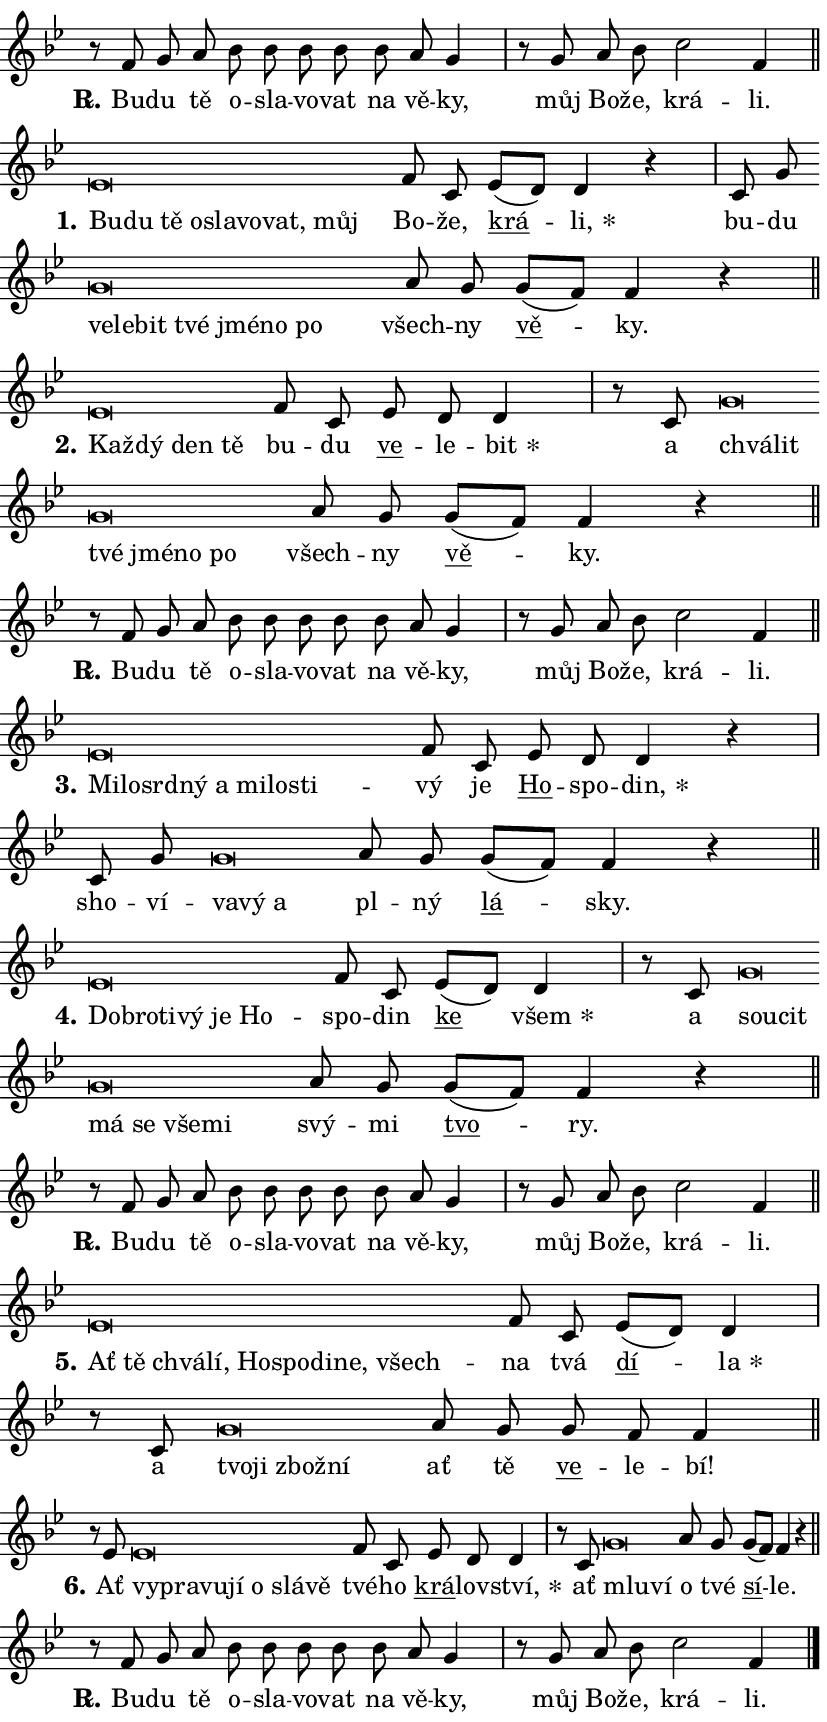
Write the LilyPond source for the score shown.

\version "2.24.0"
\header { tagline = "" }
\paper {
  indent = 0\cm
  top-margin = 0\cm
  right-margin = 0.13\cm % to fit lyric hyphens
  bottom-margin = 0\cm
  left-margin = 0\cm
  paper-width = 14\cm
  page-breaking = #ly:one-page-breaking
  system-system-spacing.basic-distance = #11
  score-system-spacing.basic-distance = #11
  ragged-last = ##f
}


%% Author: Thomas Morley
%% https://lists.gnu.org/archive/html/lilypond-user/2020-05/msg00002.html
#(define (line-position grob)
"Returns position of @var[grob} in current system:
   @code{'start}, if at first time-step
   @code{'end}, if at last time-step
   @code{'middle} otherwise
"
  (let* ((col (ly:item-get-column grob))
         (ln (ly:grob-object col 'left-neighbor))
         (rn (ly:grob-object col 'right-neighbor))
         (col-to-check-left (if (ly:grob? ln) ln col))
         (col-to-check-right (if (ly:grob? rn) rn col))
         (break-dir-left
           (and
             (ly:grob-property col-to-check-left 'non-musical #f)
             (ly:item-break-dir col-to-check-left)))
         (break-dir-right
           (and
             (ly:grob-property col-to-check-right 'non-musical #f)
             (ly:item-break-dir col-to-check-right))))
        (cond ((eqv? 1 break-dir-left) 'start)
              ((eqv? -1 break-dir-right) 'end)
              (else 'middle))))

#(define (tranparent-at-line-position vctor)
  (lambda (grob)
  "Relying on @code{line-position} select the relevant enry from @var{vctor}.
Used to determine transparency,"
    (case (line-position grob)
      ((end) (not (vector-ref vctor 0)))
      ((middle) (not (vector-ref vctor 1)))
      ((start) (not (vector-ref vctor 2))))))

noteHeadBreakVisibility =
#(define-music-function (break-visibility)(vector?)
"Makes @code{NoteHead}s transparent relying on @var{break-visibility}"
#{
  \override NoteHead.transparent =
    #(tranparent-at-line-position break-visibility)
#})

#(define delete-ledgers-for-transparent-note-heads
  (lambda (grob)
    "Reads whether a @code{NoteHead} is transparent.
If so this @code{NoteHead} is removed from @code{'note-heads} from
@var{grob}, which is supposed to be @code{LedgerLineSpanner}.
As a result ledgers are not printed for this @code{NoteHead}"
    (let* ((nhds-array (ly:grob-object grob 'note-heads))
           (nhds-list
             (if (ly:grob-array? nhds-array)
                 (ly:grob-array->list nhds-array)
                 '()))
           ;; Relies on the transparent-property being done before
           ;; Staff.LedgerLineSpanner.after-line-breaking is executed.
           ;; This is fragile ...
           (to-keep
             (remove
               (lambda (nhd)
                 (ly:grob-property nhd 'transparent #f))
               nhds-list)))
      ;; TODO find a better method to iterate over grob-arrays, similiar
      ;; to filter/remove etc for lists
      ;; For now rebuilt from scratch
      (set! (ly:grob-object grob 'note-heads)  '())
      (for-each
        (lambda (nhd)
          (ly:pointer-group-interface::add-grob grob 'note-heads nhd))
        to-keep))))

squashNotes = {
  \override NoteHead.X-extent = #'(-0.2 . 0.2)
  \override NoteHead.Y-extent = #'(-0.75 . 0)
  \override NoteHead.stencil =
    #(lambda (grob)
       (let ((pos (ly:grob-property grob 'staff-position)))
         (begin
           (if (< pos -7) (display "ERROR: Lower brevis then expected\n") (display ""))
           (if (<= pos -6) ly:text-interface::print ly:note-head::print))))
}
unSquashNotes = {
  \revert NoteHead.X-extent
  \revert NoteHead.Y-extent
  \revert NoteHead.stencil
}

hideNotes = \noteHeadBreakVisibility #begin-of-line-visible
unHideNotes = \noteHeadBreakVisibility #all-visible

% work-around for resetting accidentals
% https://lilypond.org/doc/v2.23/Documentation/notation/displaying-rhythms#unmetered-music
cadenzaMeasure = {
  \cadenzaOff
  \partial 1024 s1024
  \cadenzaOn
}

#(define-markup-command (accent layout props text) (markup?)
  "Underline accented syllable"
  (interpret-markup layout props
    #{\markup \override #'(offset . 4.3) \underline { #text }#}))

responsum = \markup \concat {
  "R" \hspace #-1.05 \path #0.1 #'((moveto 0 0.07) (lineto 0.9 0.8)) \hspace #0.05 "."
}

spaceSize = #0.6828661417322834 % exact space size for TeX Gyre Schola

\layout {
  \context {
    \Staff
    \remove "Time_signature_engraver"
    \override LedgerLineSpanner.after-line-breaking = #delete-ledgers-for-transparent-note-heads
  }
  \context {
    \Lyrics {
      \override LyricSpace.minimum-distance = \spaceSize
      \override LyricText.font-name = #"TeX Gyre Schola"
      \override LyricText.font-size = 1
      \override StanzaNumber.font-name = #"TeX Gyre Schola Bold"
      \override StanzaNumber.font-size = 1
    }
  }
  \context {
    \Score 
    \override NoteHead.text =
      #(lambda (grob) 
        (let ((pos (ly:grob-property grob 'staff-position)))
          #{\markup {
            \combine
              \halign #-0.55 \raise #(if (= pos -6) 0 0.5) \override #'(thickness . 2) \draw-line #'(3.2 . 0)
              \musicglyph "noteheads.sM1"
          }#}))
  }
}

% magnetic-lyrics.ily
%
%   written by
%     Jean Abou Samra <jean@abou-samra.fr>
%     Werner Lemberg <wl@gnu.org>
%
%   adapted by
%     Jiri Hon <jiri.hon@gmail.com>
%
% Version 2022-Apr-15

% https://www.mail-archive.com/lilypond-user@gnu.org/msg149350.html

#(define (Left_hyphen_pointer_engraver context)
   "Collect syllable-hyphen-syllable occurrences in lyrics and store
them in properties.  This engraver only looks to the left.  For
example, if the lyrics input is @code{foo -- bar}, it does the
following.

@itemize @bullet
@item
Set the @code{text} property of the @code{LyricHyphen} grob between
@q{foo} and @q{bar} to @code{foo}.

@item
Set the @code{left-hyphen} property of the @code{LyricText} grob with
text @q{foo} to the @code{LyricHyphen} grob between @q{foo} and
@q{bar}.
@end itemize

Use this auxiliary engraver in combination with the
@code{lyric-@/text::@/apply-@/magnetic-@/offset!} hook."
   (let ((hyphen #f)
         (text #f))
     (make-engraver
      (acknowledgers
       ((lyric-syllable-interface engraver grob source-engraver)
        (set! text grob)))
      (end-acknowledgers
       ((lyric-hyphen-interface engraver grob source-engraver)
        ;(when (not (grob::has-interface grob 'lyric-space-interface))
          (set! hyphen grob)));)
      ((stop-translation-timestep engraver)
       (when (and text hyphen)
         (ly:grob-set-object! text 'left-hyphen hyphen))
       (set! text #f)
       (set! hyphen #f)))))

#(define (lyric-text::apply-magnetic-offset! grob)
   "If the space between two syllables is less than the value in
property @code{LyricText@/.details@/.squash-threshold}, move the right
syllable to the left so that it gets concatenated with the left
syllable.

Use this function as a hook for
@code{LyricText@/.after-@/line-@/breaking} if the
@code{Left_@/hyphen_@/pointer_@/engraver} is active."
   (let ((hyphen (ly:grob-object grob 'left-hyphen #f)))
     (when hyphen
       (let ((left-text (ly:spanner-bound hyphen LEFT)))
         (when (grob::has-interface left-text 'lyric-syllable-interface)
           (let* ((common (ly:grob-common-refpoint grob left-text X))
                  (this-x-ext (ly:grob-extent grob common X))
                  (left-x-ext
                   (begin
                     ;; Trigger magnetism for left-text.
                     (ly:grob-property left-text 'after-line-breaking)
                     (ly:grob-extent left-text common X)))
                  ;; `delta` is the gap width between two syllables.
                  (delta (- (interval-start this-x-ext)
                            (interval-end left-x-ext)))
                  (details (ly:grob-property grob 'details))
                  (threshold (assoc-get 'squash-threshold details 0.2)))
             (when (< delta threshold)
               (let* (;; We have to manipulate the input text so that
                      ;; ligatures crossing syllable boundaries are not
                      ;; disabled.  For languages based on the Latin
                      ;; script this is essentially a beautification.
                      ;; However, for non-Western scripts it can be a
                      ;; necessity.
                      (lt (ly:grob-property left-text 'text))
                      (rt (ly:grob-property grob 'text))
                      (is-space (grob::has-interface hyphen 'lyric-space-interface))
                      (space (if is-space " " ""))
                      (extra-delta (if is-space spaceSize 0))
                      ;; Append new syllable.
                      (ltrt-space (if (and (string? lt) (string? rt))
                                (string-append lt space rt)
                                (make-concat-markup (list lt space rt))))
                      ;; Right-align `ltrt` to the right side.
                      (ltrt-space-markup (grob-interpret-markup
                               grob
                               (make-translate-markup
                                (cons (interval-length this-x-ext) 0)
                                (make-right-align-markup ltrt-space)))))
                 (begin
                   ;; Don't print `left-text`.
                   (ly:grob-set-property! left-text 'stencil #f)
                   ;; Set text and stencil (which holds all collected
                   ;; syllables so far) and shift it to the left.
                   (ly:grob-set-property! grob 'text ltrt-space)
                   (ly:grob-set-property! grob 'stencil ltrt-space-markup)
                   (ly:grob-translate-axis! grob (- (- delta extra-delta)) X))))))))))


#(define (lyric-hyphen::displace-bounds-first grob)
   ;; Make very sure this callback isn't triggered too early.
   (let ((left (ly:spanner-bound grob LEFT))
         (right (ly:spanner-bound grob RIGHT)))
     (ly:grob-property left 'after-line-breaking)
     (ly:grob-property right 'after-line-breaking)
     (ly:lyric-hyphen::print grob)))

squashThreshold = #0.4

\layout {
  \context {
    \Lyrics
    \consists #Left_hyphen_pointer_engraver
    \override LyricText.after-line-breaking =
      #lyric-text::apply-magnetic-offset!
    \override LyricHyphen.stencil = #lyric-hyphen::displace-bounds-first
    \override LyricText.details.squash-threshold = \squashThreshold
    \override LyricHyphen.minimum-distance = 0
    \override LyricHyphen.minimum-length = \squashThreshold
  }
}

squashText = \override LyricText.details.squash-threshold = 9999
unSquashText = \override LyricText.details.squash-threshold = \squashThreshold

leftText = \override LyricText.self-alignment-X = #LEFT
unLeftText = \revert LyricText.self-alignment-X

starOffset = #(lambda (grob) 
                (let ((x_offset (ly:self-alignment-interface::aligned-on-x-parent grob)))
                  (if (= x_offset 0) 0 (+ x_offset 1.2))))

star = #(define-music-function (syllable)(string?)
"Append star separator at the end of a syllable"
#{
  \once \override LyricText.X-offset = #starOffset
  \lyricmode { \markup {
    #syllable
    \override #'((font-name . "TeX Gyre Schola Bold")) \hspace #0.2 \lower #0.65 \larger "*"
  } }
#})

starAccent = #(define-music-function (syllable)(string?)
"Append star separator at the end of a syllable and make accent"
#{
  \once \override LyricText.X-offset = #starOffset
  \lyricmode { \markup {
    \accent #syllable
    \override #'((font-name . "TeX Gyre Schola Bold")) \hspace #0.2 \lower #0.65 \larger "*"
  } }
#})

breath = #(define-music-function (syllable)(string?)
"Append breathing indicator at the end of a syllable"
#{
  \lyricmode { \markup { #syllable "+" } }
#})

optionalBreath = #(define-music-function (syllable)(string?)
"Append optional breathing indicator at the end of a syllable"
#{
  \lyricmode { \markup { #syllable "(+)" } }
#})


\score {
    <<
        \new Voice = "melody" { \cadenzaOn \key bes \major \relative { r8 f' g a bes bes bes bes \bar "" bes a g4 \cadenzaMeasure \bar "|" r8 g a bes \bar "" c2 f,4 \cadenzaMeasure \bar "||" \break } }
        \new Lyrics \lyricsto "melody" { \lyricmode { \set stanza = \responsum
Bu -- du tě o -- sla -- vo -- vat na vě -- ky, můj Bo -- že, krá -- li. } }
    >>
    \layout {}
}

\score {
    <<
        \new Voice = "melody" { \cadenzaOn \key bes \major \relative { \squashNotes es'\breve*1/16 \hideNotes \breve*1/16 \bar "" \breve*1/16 \bar "" \breve*1/16 \bar "" \breve*1/16 \bar "" \breve*1/16 \bar "" \breve*1/16 \breve*1/16 \bar "" \unHideNotes \unSquashNotes f8 c \bar "" es[( d)] d4 r \cadenzaMeasure \bar "|" c8 g' \bar "" \squashNotes g\breve*1/16 \hideNotes \breve*1/16 \bar "" \breve*1/16 \bar "" \breve*1/16 \bar "" \breve*1/16 \bar "" \breve*1/16 \breve*1/16 \bar "" \unHideNotes \unSquashNotes a8 g \bar "" g[( f)] f4 r \cadenzaMeasure \bar "||" \break } }
        \new Lyrics \lyricsto "melody" { \lyricmode { \set stanza = "1."
\leftText Bu -- \squashText du tě o -- sla -- vo -- vat, můj \unLeftText \unSquashText Bo -- že, \markup \accent krá -- \star li, bu -- du \leftText ve -- \squashText le -- bit tvé jmé -- no po \unLeftText \unSquashText všech -- ny \markup \accent vě -- ky. } }
    >>
    \layout {}
}

\score {
    <<
        \new Voice = "melody" { \cadenzaOn \key bes \major \relative { \squashNotes es'\breve*1/16 \hideNotes \breve*1/16 \bar "" \breve*1/16 \breve*1/16 \bar "" \unHideNotes \unSquashNotes f8 c \bar "" es d d4 \cadenzaMeasure \bar "|" r8 c8 \squashNotes g'\breve*1/16 \hideNotes \breve*1/16 \bar "" \breve*1/16 \bar "" \breve*1/16 \bar "" \breve*1/16 \breve*1/16 \bar "" \unHideNotes \unSquashNotes a8 g \bar "" g[( f)] f4 r \cadenzaMeasure \bar "||" \break } }
        \new Lyrics \lyricsto "melody" { \lyricmode { \set stanza = "2."
\leftText Kaž -- \squashText dý den tě \unLeftText \unSquashText bu -- du \markup \accent ve -- le -- \star bit a \leftText chvá -- \squashText lit tvé jmé -- no po \unLeftText \unSquashText všech -- ny \markup \accent vě -- ky. } }
    >>
    \layout {}
}

\score {
    <<
        \new Voice = "melody" { \cadenzaOn \key bes \major \relative { r8 f' g a bes bes bes bes \bar "" bes a g4 \cadenzaMeasure \bar "|" r8 g a bes \bar "" c2 f,4 \cadenzaMeasure \bar "||" \break } }
        \new Lyrics \lyricsto "melody" { \lyricmode { \set stanza = \responsum
Bu -- du tě o -- sla -- vo -- vat na vě -- ky, můj Bo -- že, krá -- li. } }
    >>
    \layout {}
}

\score {
    <<
        \new Voice = "melody" { \cadenzaOn \key bes \major \relative { \squashNotes es'\breve*1/16 \hideNotes \breve*1/16 \bar "" \breve*1/16 \bar "" \breve*1/16 \bar "" \breve*1/16 \bar "" \breve*1/16 \bar "" \breve*1/16 \breve*1/16 \bar "" \unHideNotes \unSquashNotes f8 c \bar "" es d d4 r \cadenzaMeasure \bar "|" c8 g' \bar "" \squashNotes g\breve*1/16 \hideNotes \breve*1/16 \breve*1/16 \bar "" \unHideNotes \unSquashNotes a8 g \bar "" g[( f)] f4 r \cadenzaMeasure \bar "||" \break } }
        \new Lyrics \lyricsto "melody" { \lyricmode { \set stanza = "3."
\leftText Mi -- \squashText lo -- srd -- ný a mi -- lo -- sti -- \unLeftText \unSquashText vý je \markup \accent Ho -- spo -- \star din, sho -- ví -- \leftText va -- \squashText vý a \unLeftText \unSquashText pl -- ný \markup \accent lá -- sky. } }
    >>
    \layout {}
}

\score {
    <<
        \new Voice = "melody" { \cadenzaOn \key bes \major \relative { \squashNotes es'\breve*1/16 \hideNotes \breve*1/16 \bar "" \breve*1/16 \bar "" \breve*1/16 \bar "" \breve*1/16 \breve*1/16 \bar "" \unHideNotes \unSquashNotes f8 c \bar "" es[( d)] d4 \cadenzaMeasure \bar "|" r8 c8 \squashNotes g'\breve*1/16 \hideNotes \breve*1/16 \bar "" \breve*1/16 \bar "" \breve*1/16 \bar "" \breve*1/16 \breve*1/16 \bar "" \unHideNotes \unSquashNotes a8 g \bar "" g[( f)] f4 r \cadenzaMeasure \bar "||" \break } }
        \new Lyrics \lyricsto "melody" { \lyricmode { \set stanza = "4."
\leftText Dob -- \squashText ro -- ti -- vý je Ho -- \unLeftText \unSquashText spo -- din \markup \accent ke \star všem a \leftText sou -- \squashText cit má se vše -- mi \unLeftText \unSquashText svý -- mi \markup \accent tvo -- ry. } }
    >>
    \layout {}
}

\score {
    <<
        \new Voice = "melody" { \cadenzaOn \key bes \major \relative { r8 f' g a bes bes bes bes \bar "" bes a g4 \cadenzaMeasure \bar "|" r8 g a bes \bar "" c2 f,4 \cadenzaMeasure \bar "||" \break } }
        \new Lyrics \lyricsto "melody" { \lyricmode { \set stanza = \responsum
Bu -- du tě o -- sla -- vo -- vat na vě -- ky, můj Bo -- že, krá -- li. } }
    >>
    \layout {}
}

\score {
    <<
        \new Voice = "melody" { \cadenzaOn \key bes \major \relative { \squashNotes es'\breve*1/16 \hideNotes \breve*1/16 \bar "" \breve*1/16 \bar "" \breve*1/16 \bar "" \breve*1/16 \bar "" \breve*1/16 \bar "" \breve*1/16 \bar "" \breve*1/16 \breve*1/16 \bar "" \unHideNotes \unSquashNotes f8 c \bar "" es[( d)] d4 \cadenzaMeasure \bar "|" r8 c8 \squashNotes g'\breve*1/16 \hideNotes \breve*1/16 \bar "" \breve*1/16 \breve*1/16 \bar "" \unHideNotes \unSquashNotes a8 g \bar "" g f f4 \cadenzaMeasure \bar "||" \break } }
        \new Lyrics \lyricsto "melody" { \lyricmode { \set stanza = "5."
\leftText Ať \squashText tě chvá -- lí, Ho -- spo -- di -- ne, všech -- \unLeftText \unSquashText na tvá \markup \accent dí -- \star la a \leftText tvo -- \squashText ji zbož -- ní \unLeftText \unSquashText ať tě \markup \accent ve -- le -- bí! } }
    >>
    \layout {}
}

\score {
    <<
        \new Voice = "melody" { \cadenzaOn \key bes \major \relative { r8 es'8 \squashNotes es\breve*1/16 \hideNotes \breve*1/16 \bar "" \breve*1/16 \bar "" \breve*1/16 \bar "" \breve*1/16 \bar "" \breve*1/16 \breve*1/16 \bar "" \unHideNotes \unSquashNotes f8 c \bar "" es d d4 \cadenzaMeasure \bar "|" r8 c8 \squashNotes g'\breve*1/16 \hideNotes \breve*1/16 \bar "" \unHideNotes \unSquashNotes a8 g \bar "" g[( f)] f4 r \cadenzaMeasure \bar "||" \break } }
        \new Lyrics \lyricsto "melody" { \lyricmode { \set stanza = "6."
Ať \leftText vy -- \squashText pra -- vu -- jí o slá -- vě \unLeftText \unSquashText tvé -- ho \markup \accent krá -- lov -- \star ství, ať \leftText mlu -- \squashText ví \unLeftText \unSquashText o tvé \markup \accent sí -- le. } }
    >>
    \layout {}
}

\score {
    <<
        \new Voice = "melody" { \cadenzaOn \key bes \major \relative { r8 f' g a bes bes bes bes \bar "" bes a g4 \cadenzaMeasure \bar "|" r8 g a bes \bar "" c2 f,4 \cadenzaMeasure \bar "||" \break } \bar "|." }
        \new Lyrics \lyricsto "melody" { \lyricmode { \set stanza = \responsum
Bu -- du tě o -- sla -- vo -- vat na vě -- ky, můj Bo -- že, krá -- li. } }
    >>
    \layout {}
}
